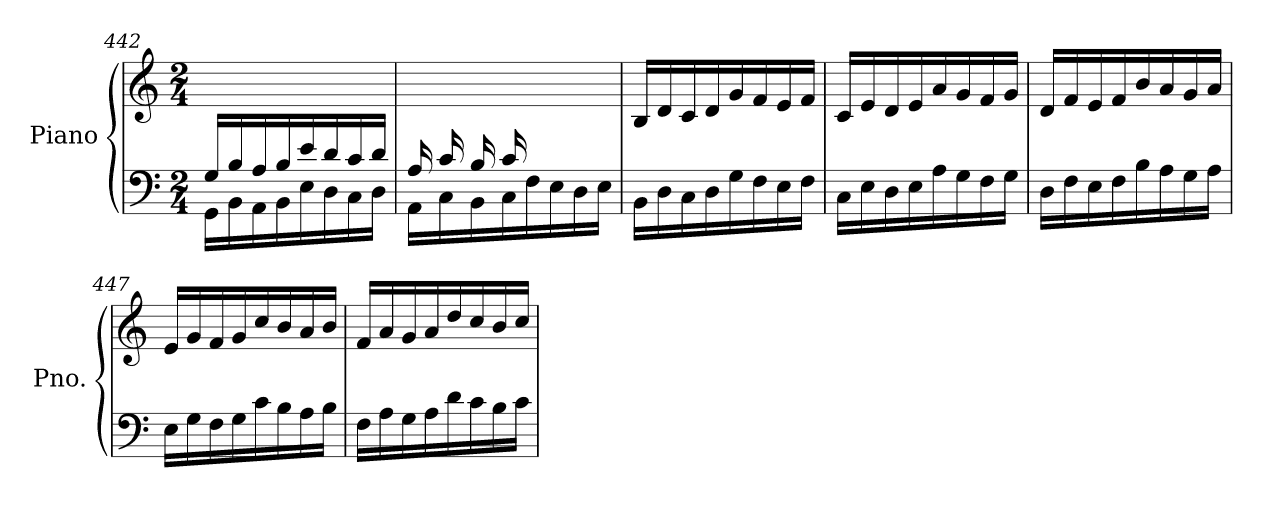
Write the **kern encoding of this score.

**kern	**kern
*part1	*part1
*staff2	*staff1
*I"Piano	*
*I'Pno.	*
*clefF4	*clefG2
*k[]	*k[]
*M2/4	*M2/4
=442	=442
*^	*
16G/LL	16GG\LL	2ryy
16B/	16BB\	.
16A/	16AA\	.
16B/	16BB\	.
16e/	16E\	.
16d/	16D\	.
16c/	16C\	.
16d/JJ	16D\JJ	.
!!LO:LB:g=z
=443	=443	=443
16A/LL	16AA\LL	4ryy
16c/	16C\	.
16B/	16BB\	.
16c/	16C\	.
4ryy	16F\	16f/
.	16E\	16e/
.	16D\	16d/
.	16E\JJ	16e/JJ
*v	*v	*
=444	=444
16BB\LL	16B/LL
16D\	16d/
16C\	16c/
16D\	16d/
16G\	16g/
16F\	16f/
16E\	16e/
16F\JJ	16f/JJ
=445	=445
16C\LL	16c/LL
16E\	16e/
16D\	16d/
16E\	16e/
16A\	16a/
16G\	16g/
16F\	16f/
16G\JJ	16g/JJ
=446	=446
16D\LL	16d/LL
16F\	16f/
16E\	16e/
16F\	16f/
16B\	16b/
16A\	16a/
16G\	16g/
16A\JJ	16a/JJ
=447	=447
16E\LL	16e/LL
16G\	16g/
16F\	16f/
16G\	16g/
16c\	16cc/
16B\	16b/
16A\	16a/
16B\JJ	16b/JJ
=448	=448
16F\LL	16f/LL
16A\	16a/
16G\	16g/
16A\	16a/
16d\	16dd/
16c\	16cc/
16B\	16b/
16c\JJ	16cc/JJ
=	=
*-	*-
